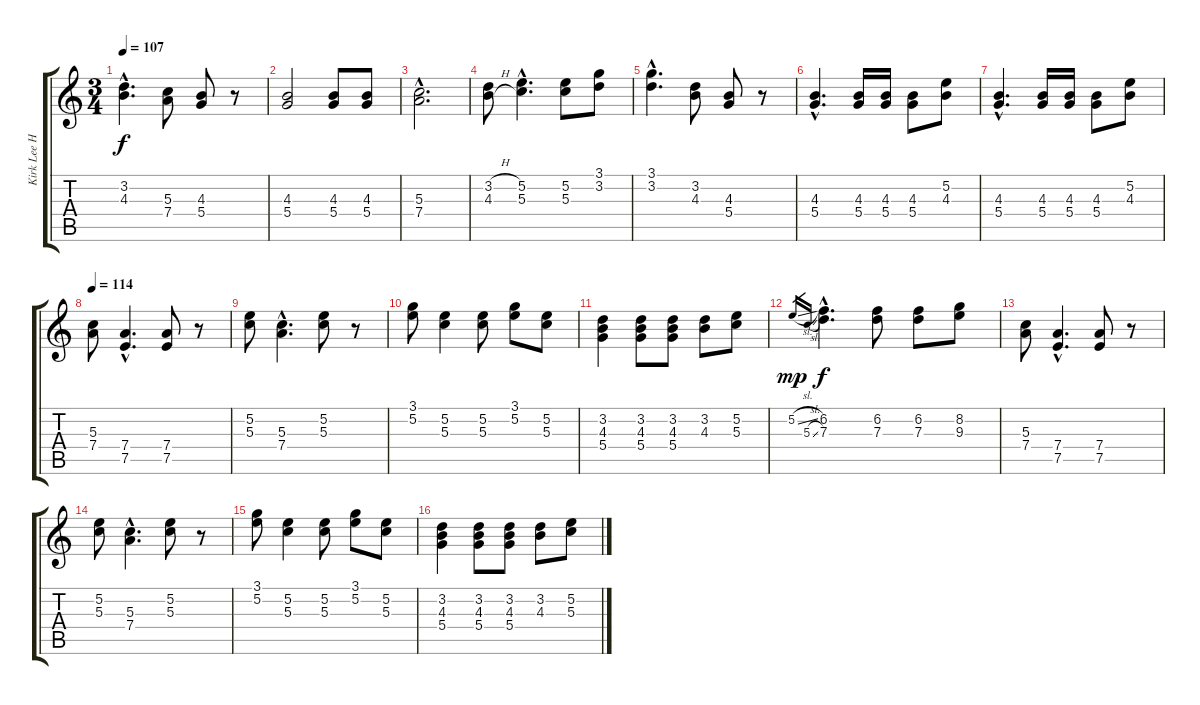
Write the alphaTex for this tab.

\track ("Kirk Lee Hammett" "Kirk Lee H") {instrument distortionguitar}
\staff {score tabs}
\tuning (E4 B3 G3 D3 A2 E2) {hide}
\ts (3 4)
\tempo 107
\clef g2
\ks c
(3.2{hac} 4.3{hac}).4{d dy f} (5.3 7.4).8 (4.3 5.4).8 r.8 |
(4.3 5.4).2 (4.3 5.4).8 (4.3 5.4).8 |
(5.3{hac} 7.4{hac}).2{d} |
(3.2{h} 4.3{h}).8 (5.2{hac} 5.3{hac}).4{d} (5.2 5.3).8 (3.1 3.2).8 |
(3.1{hac} 3.2{hac}).4{d} (3.2 4.3).8 (4.3 5.4).8 r.8 |
(4.3{hac} 5.4{hac}).4{d} (4.3 5.4).16 (4.3 5.4).16 (4.3 5.4).8 (5.2 4.3).8 |
(4.3{hac} 5.4{hac}).4{d} (4.3 5.4).16 (4.3 5.4).16 (4.3 5.4).8 (5.2 4.3).8 |
\tempo 114
(5.3 7.4).8 (7.4{hac} 7.5{hac}).4{d} (7.4 7.5).8 r.8 |
(5.2 5.3).8 (5.3{hac} 7.4{hac}).4{d} (5.2 5.3).8 r.8 |
(3.1 5.2).8 (5.2 5.3).4 (5.2 5.3).8 (3.1 5.2).8 (5.2 5.3).8 |
(3.2 4.3 5.4).4 (3.2 4.3 5.4).8 (3.2 4.3 5.4).8 (3.2 4.3).8 (5.2 5.3).8 |
5.2{sl}.16{gr dy mp} 5.3{sl}.16{gr} (6.2{hac} 7.3{hac}).4{d dy f} (6.2 7.3).8 (6.2 7.3).8 (8.2 9.3).8 |
(5.3 7.4).8 (7.4{hac} 7.5{hac}).4{d} (7.4 7.5).8 r.8 |
(5.2 5.3).8 (5.3{hac} 7.4{hac}).4{d} (5.2 5.3).8 r.8 |
(3.1 5.2).8 (5.2 5.3).4 (5.2 5.3).8 (3.1 5.2).8 (5.2 5.3).8 |
(3.2 4.3 5.4).4 (3.2 4.3 5.4).8 (3.2 4.3 5.4).8 (3.2 4.3).8 (5.2 5.3).8
